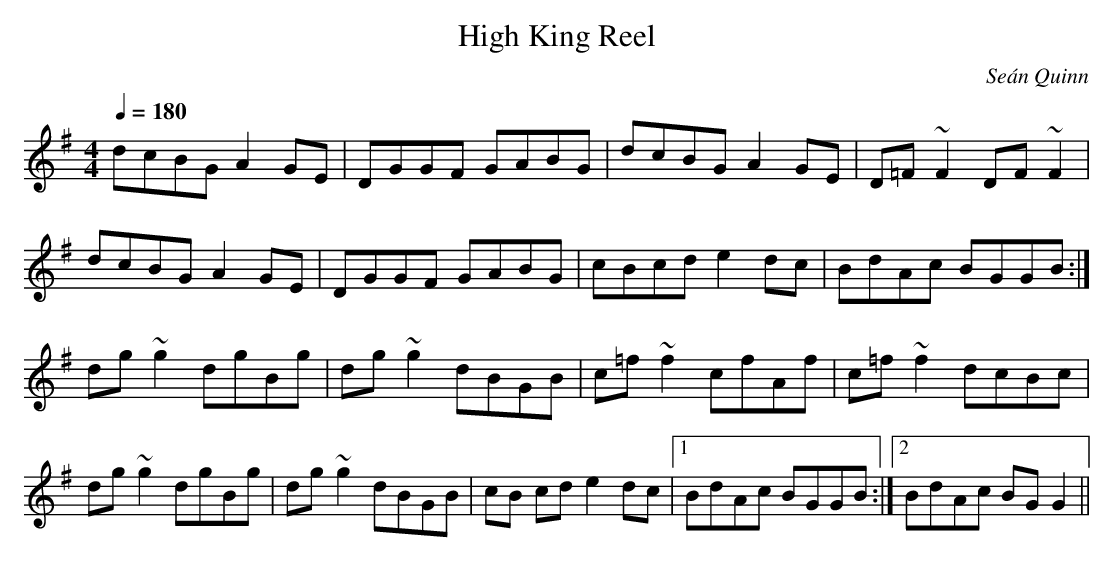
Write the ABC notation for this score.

X:1
T: High King Reel
M: 4/4
L: 1/8
C: Seán Quinn
Q: 1/4=180
K: G
dcBG A2GE | DGGF GABG | dcBG A2GE | D=F ~F2 DF ~F2 |
dcBG A2GE | DGGF GABG | cBcd e2 dc | BdAc BGGB :|
dg ~g2 dgBg | dg ~g2 dBGB | c=f ~f2 cfAf | c=f~f2 dcBc |
dg ~g2 dgBg | dg ~g2 dBGB | cB cd e2 dc |1 BdAc BGGB :|\
[2 BdAc BG G2 ||
